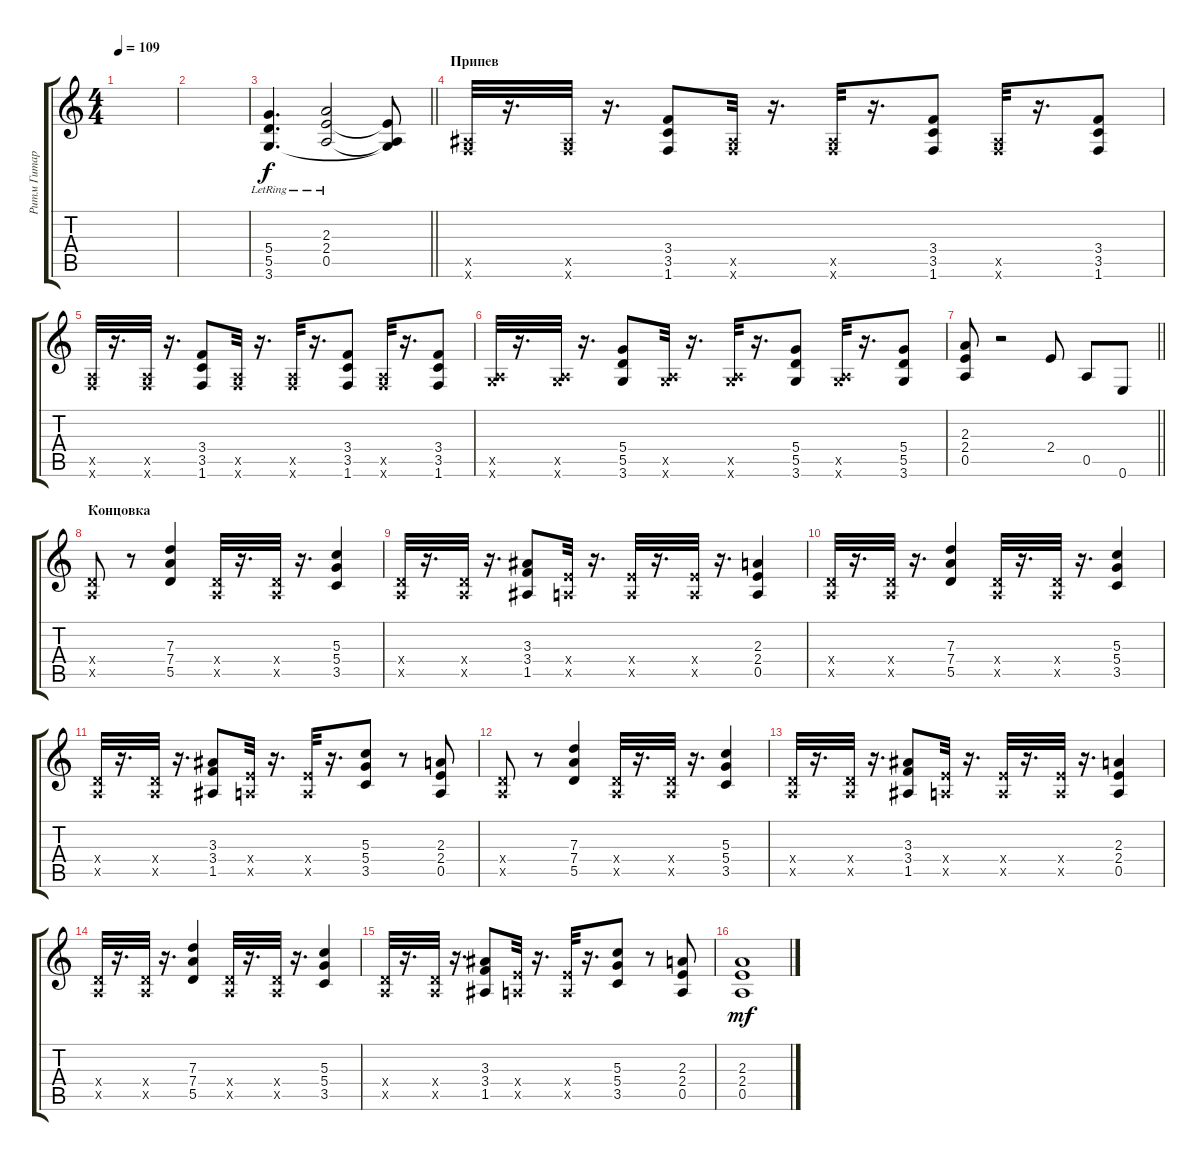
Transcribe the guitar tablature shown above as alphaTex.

\track ("Ритм Гитара" "Ритм Гитар") {instrument distortionguitar}
\staff {score tabs}
\tuning (E4 B3 G3 D3 A2 E2) {hide}
\ts (4 4)
\tempo 109
\clef g2
\ks c
|
|
\barLineRight lightlight
(5.4{lr} 5.5 3.6).4{d} (2.3 2.4{lr} 0.5).2 (2.4{t} 0.5{t} 3.6{t}).8 |
\section ("" "Припев")
(1.5{x} 1.6{x}).32 r.16{d} (1.5{x} 1.6{x}).32 r.16{d} (3.4 3.5 1.6).8 (1.5{x} 1.6{x}).32 r.16{d} (1.5{x} 1.6{x}).32 r.16{d} (3.4 3.5 1.6).8 (1.5{x} 1.6{x}).32 r.16{d} (3.4 3.5 1.6).8 |
(0.5{x} 1.6{x}).32 r.16{d} (0.5{x} 1.6{x}).32 r.16{d} (3.4 3.5 1.6).8 (0.5{x} 1.6{x}).32 r.16{d} (0.5{x} 1.6{x}).32 r.16{d} (3.4 3.5 1.6).8 (0.5{x} 1.6{x}).32 r.16{d} (3.4 3.5 1.6).8 |
(0.5{x} 3.6{x}).32 r.16{d} (0.5{x} 3.6{x}).32 r.16{d} (5.4 5.5 3.6).8 (0.5{x} 3.6{x}).32 r.16{d} (0.5{x} 3.6{x}).32 r.16{d} (5.4 5.5 3.6).8 (0.5{x} 3.6{x}).32 r.16{d} (5.4 5.5 3.6).8 |
\barLineRight lightlight
(2.3 2.4 0.5).8 r.2 2.4.8 0.5.8 0.6.8 |
\section ("" "Концовка")
(0.4{x} 0.5{x}).8 r.8 (7.3 7.4 5.5).4 (0.4{x} 0.5{x}).32 r.16{d} (0.4{x} 0.5{x}).32 r.16{d} (5.3 5.4 3.5).4 |
(0.4{x} 0.5{x}).32 r.16{d} (0.4{x} 0.5{x}).32 r.16{d} (3.3 3.4 1.5).8 (2.4{x} 0.5{x}).32 r.16{d} (2.4{x} 0.5{x}).32 r.16{d} (2.4{x} 0.5{x}).32 r.16{d} (2.3 2.4 0.5).4 |
(0.4{x} 0.5{x}).32 r.16{d} (0.4{x} 0.5{x}).32 r.16{d} (7.3 7.4 5.5).4 (0.4{x} 0.5{x}).32 r.16{d} (0.4{x} 0.5{x}).32 r.16{d} (5.3 5.4 3.5).4 |
(0.4{x} 0.5{x}).32 r.16{d} (0.4{x} 0.5{x}).32 r.16{d} (3.3 3.4 1.5).8 (2.4{x} 0.5{x}).32 r.16{d} (2.4{x} 0.5{x}).32 r.16{d} (5.3 5.4 3.5).8 r.8 (2.3 2.4 0.5).8 |
(0.4{x} 0.5{x}).8 r.8 (7.3 7.4 5.5).4 (0.4{x} 0.5{x}).32 r.16{d} (0.4{x} 0.5{x}).32 r.16{d} (5.3 5.4 3.5).4 |
(0.4{x} 0.5{x}).32 r.16{d} (0.4{x} 0.5{x}).32 r.16{d} (3.3 3.4 1.5).8 (2.4{x} 0.5{x}).32 r.16{d} (2.4{x} 0.5{x}).32 r.16{d} (2.4{x} 0.5{x}).32 r.16{d} (2.3 2.4 0.5).4 |
(0.4{x} 0.5{x}).32 r.16{d} (0.4{x} 0.5{x}).32 r.16{d} (7.3 7.4 5.5).4 (0.4{x} 0.5{x}).32 r.16{d} (0.4{x} 0.5{x}).32 r.16{d} (5.3 5.4 3.5).4 |
(0.4{x} 0.5{x}).32 r.16{d} (0.4{x} 0.5{x}).32 r.16{d} (3.3 3.4 1.5).8 (2.4{x} 0.5{x}).32 r.16{d} (2.4{x} 0.5{x}).32 r.16{d} (5.3 5.4 3.5).8 r.8 (2.3 2.4 0.5).8 |
(2.3 2.4 0.5).1{dy mf}
